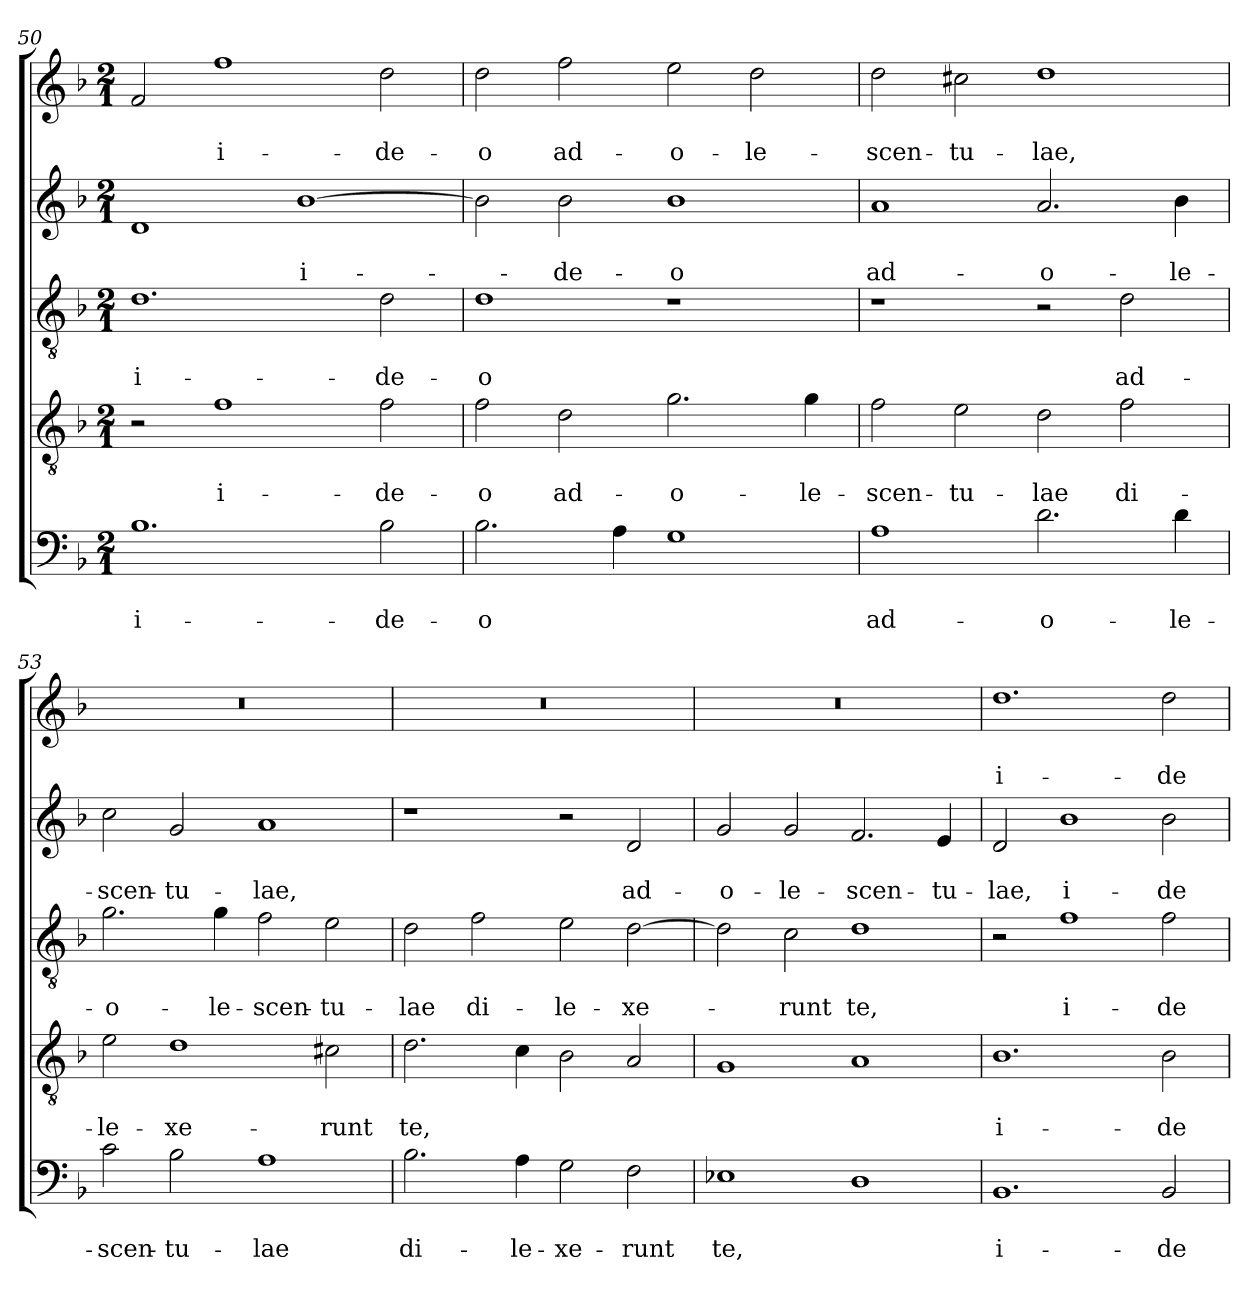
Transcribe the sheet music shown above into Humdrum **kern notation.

**kern	**text	**text	**kern	**text	**text	**kern	**text	**text	**kern	**text	**text	**kern	**text	**text
*part5	*part5	*part5	*part4	*part4	*part4	*part3	*part3	*part3	*part2	*part2	*part2	*part1	*part1	*part1
*staff5	*staff5	*staff5	*staff4	*staff4	*staff4	*staff3	*staff3	*staff3	*staff2	*staff2	*staff2	*staff1	*staff1	*staff1
*clefF4	*	*	*clefGv2	*	*	*clefGv2	*	*	*clefG2	*	*	*clefG2	*	*
*k[b-]	*	*	*k[b-]	*	*	*k[b-]	*	*	*k[b-]	*	*	*k[b-]	*	*
*F:	*	*	*F:	*	*	*F:	*	*	*F:	*	*	*F:	*	*
*M2/1	*	*	*M2/1	*	*	*M2/1	*	*	*M2/1	*	*	*M2/1	*	*
=50	=50	=50	=50	=50	=50	=50	=50	=50	=50	=50	=50	=50	=50	=50
!	!	!LO:LY:b	!	!	!	!	!	!LO:LY:b	!	!	!	!	!	!
1.B-	.	i-	2r	.	.	1.d	.	i-	1d	.	.	2f/	.	.
!	!	!	!	!	!LO:LY:b	!	!	!	!	!	!	!	!	!LO:LY:b
.	.	.	1f	.	i-	.	.	.	.	.	.	1ff	.	i-
!	!	!	!	!	!	!	!	!	!	!	!LO:LY:b	!	!	!
.	.	.	.	.	.	.	.	.	[1b-	.	i-	.	.	.
!	!	!LO:LY:b	!	!	!LO:LY:b	!	!	!LO:LY:b	!	!	!	!	!	!LO:LY:b
2B-\	.	-de-	2f\	.	-de-	2d\	.	-de-	.	.	.	2dd\	.	-de-
=51	=51	=51	=51	=51	=51	=51	=51	=51	=51	=51	=51	=51	=51	=51
!	!	!LO:LY:b	!	!	!LO:LY:b	!	!	!LO:LY:b	!	!	!	!	!	!LO:LY:b
2.B-\	.	-o	2f\	.	-o	1d	.	-o	2b-\]	.	.	2dd\	.	-o
!	!	!	!	!	!LO:LY:b	!	!	!	!	!	!LO:LY:b	!	!	!LO:LY:b
.	.	.	2d\	.	ad-	.	.	.	2b-\	.	-de-	2ff\	.	ad-
4A\	.	.	.	.	.	.	.	.	.	.	.	.	.	.
!	!	!	!	!	!LO:LY:b	!	!	!	!	!	!LO:LY:b	!	!	!LO:LY:b
1G	.	.	2.g\	.	-o-	1r	.	.	1b-	.	-o	2ee\	.	-o-
!	!	!	!	!	!	!	!	!	!	!	!	!	!	!LO:LY:b
.	.	.	.	.	.	.	.	.	.	.	.	2dd\	.	-le-
!	!	!	!	!	!LO:LY:b	!	!	!	!	!	!	!	!	!
.	.	.	4g\	.	-le-	.	.	.	.	.	.	.	.	.
=52	=52	=52	=52	=52	=52	=52	=52	=52	=52	=52	=52	=52	=52	=52
!	!	!LO:LY:b	!	!	!LO:LY:b	!	!	!	!	!	!LO:LY:b	!	!	!LO:LY:b
1A	.	ad-	2f\	.	-scen-	1r	.	.	1a	.	ad-	2dd\	.	-scen-
!	!	!	!	!	!LO:LY:b	!	!	!	!	!	!	!	!	!LO:LY:b
.	.	.	2e\	.	-tu-	.	.	.	.	.	.	2cc#X\	.	-tu-
!	!	!LO:LY:b	!	!	!LO:LY:b	!	!	!	!	!	!LO:LY:b	!	!	!LO:LY:b
2.d\	.	-o-	2d\	.	-lae	2r	.	.	2.a/	.	-o-	1dd	.	-lae,
!	!	!	!	!	!LO:LY:b	!	!	!LO:LY:b	!	!	!	!	!	!
.	.	.	2f\	.	di-	2d\	.	ad-	.	.	.	.	.	.
!	!	!LO:LY:b	!	!	!	!	!	!	!	!	!LO:LY:b	!	!	!
4d\	.	-le-	.	.	.	.	.	.	4b-\	.	-le-	.	.	.
=53	=53	=53	=53	=53	=53	=53	=53	=53	=53	=53	=53	=53	=53	=53
!	!	!LO:LY:b	!	!	!LO:LY:b	!	!	!LO:LY:b	!	!	!LO:LY:b	!	!	!
2c\	.	-scen-	2e\	.	-le-	2.g\	.	-o-	2cc\	.	-scen-	0r	.	.
!	!	!LO:LY:b	!	!	!LO:LY:b	!	!	!	!	!	!LO:LY:b	!	!	!
2B-\	.	-tu-	1d	.	-xe-	.	.	.	2g/	.	-tu-	.	.	.
!	!	!	!	!	!	!	!	!LO:LY:b	!	!	!	!	!	!
.	.	.	.	.	.	4g\	.	-le-	.	.	.	.	.	.
!	!	!LO:LY:b	!	!	!	!	!	!LO:LY:b	!	!	!LO:LY:b	!	!	!
1A	.	-lae	.	.	.	2f\	.	-scen-	1a	.	-lae,	.	.	.
!	!	!	!	!	!LO:LY:b	!	!	!LO:LY:b	!	!	!	!	!	!
.	.	.	2c#X\	.	-runt	2e\	.	-tu-	.	.	.	.	.	.
=54	=54	=54	=54	=54	=54	=54	=54	=54	=54	=54	=54	=54	=54	=54
!	!	!LO:LY:b	!	!	!LO:LY:b	!	!	!LO:LY:b	!	!	!	!	!	!
2.B-\	.	di-	2.d\	.	te,	2d\	.	-lae	1r	.	.	0r	.	.
!	!	!	!	!	!	!	!	!LO:LY:b	!	!	!	!	!	!
.	.	.	.	.	.	2f\	.	di-	.	.	.	.	.	.
!	!	!LO:LY:b	!	!	!	!	!	!	!	!	!	!	!	!
4A\	.	-le-	4c\	.	.	.	.	.	.	.	.	.	.	.
!	!	!LO:LY:b	!	!	!	!	!	!LO:LY:b	!	!	!	!	!	!
2G\	.	-xe-	2B-\	.	.	2e\	.	-le-	2r	.	.	.	.	.
!	!	!LO:LY:b	!	!	!	!	!	!LO:LY:b	!	!	!LO:LY:b	!	!	!
2F\	.	-runt	2A/	.	.	[2d\	.	-xe-	2d/	.	ad-	.	.	.
!!LO:LB:g=z
=55	=55	=55	=55	=55	=55	=55	=55	=55	=55	=55	=55	=55	=55	=55
!	!	!LO:LY:b	!	!	!	!	!	!	!	!	!LO:LY:b	!	!	!
1E-X	.	te,	1G	.	.	2d\]	.	.	2g/	.	-o-	0r	.	.
!	!	!	!	!	!	!	!	!LO:LY:b	!	!	!LO:LY:b	!	!	!
.	.	.	.	.	.	2c\	.	-runt	2g/	.	-le-	.	.	.
!	!	!	!	!	!	!	!	!LO:LY:b	!	!	!LO:LY:b	!	!	!
1D	.	.	1A	.	.	1d	.	te,	2.f/	.	-scen-	.	.	.
!	!	!	!	!	!	!	!	!	!	!	!LO:LY:b	!	!	!
.	.	.	.	.	.	.	.	.	4e/	.	-tu-	.	.	.
=56	=56	=56	=56	=56	=56	=56	=56	=56	=56	=56	=56	=56	=56	=56
!	!	!LO:LY:b	!	!	!LO:LY:b	!	!	!	!	!	!LO:LY:b	!	!	!LO:LY:b
1.BB-	.	i-	1.B-	.	i-	2r	.	.	2d/	.	-lae,	1.dd	.	i-
!	!	!	!	!	!	!	!	!LO:LY:b	!	!	!LO:LY:b	!	!	!
.	.	.	.	.	.	1f	.	i-	1b-	.	i-	.	.	.
!	!	!LO:LY:b	!	!	!LO:LY:b	!	!	!LO:LY:b	!	!	!LO:LY:b	!	!	!LO:LY:b
2BB-/	.	-de-	2B-\	.	-de-	2f\	.	-de-	2b-\	.	-de-	2dd\	.	-de-
=	=	=	=	=	=	=	=	=	=	=	=	=	=	=
*-	*-	*-	*-	*-	*-	*-	*-	*-	*-	*-	*-	*-	*-	*-
